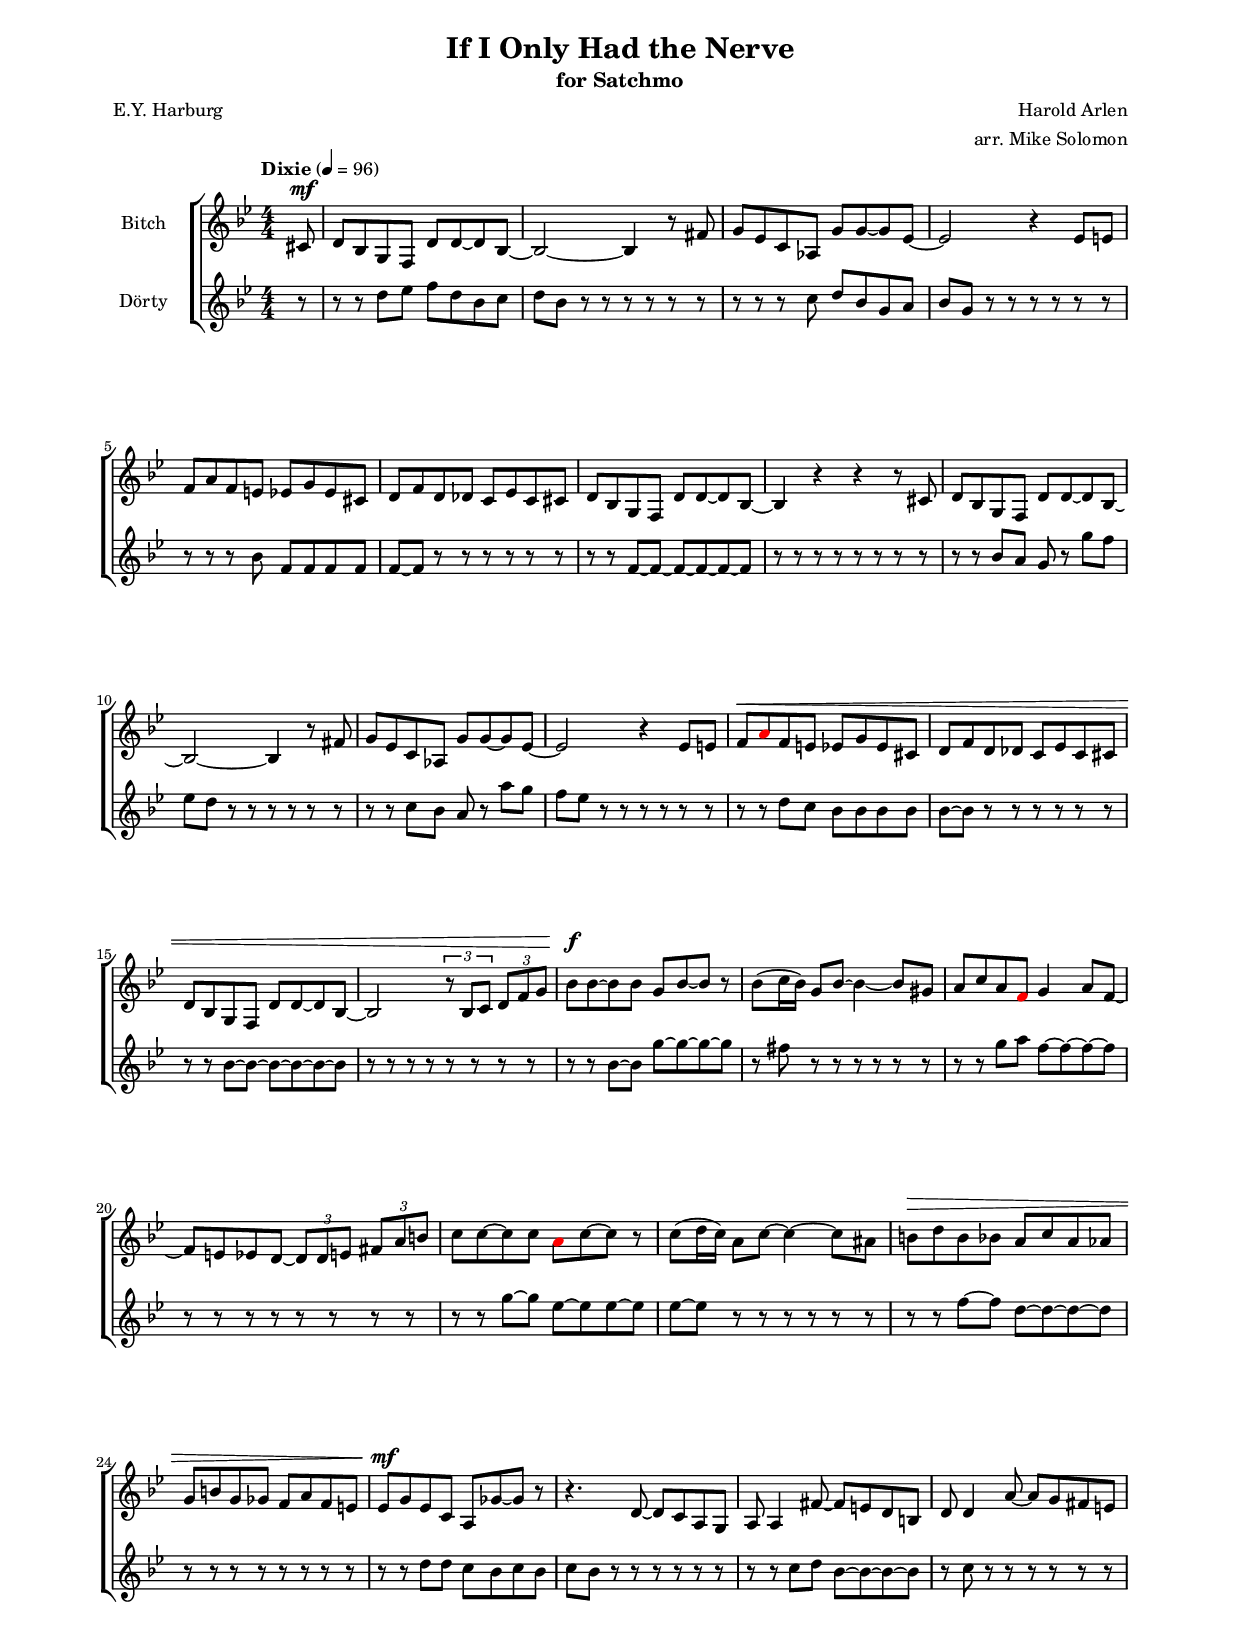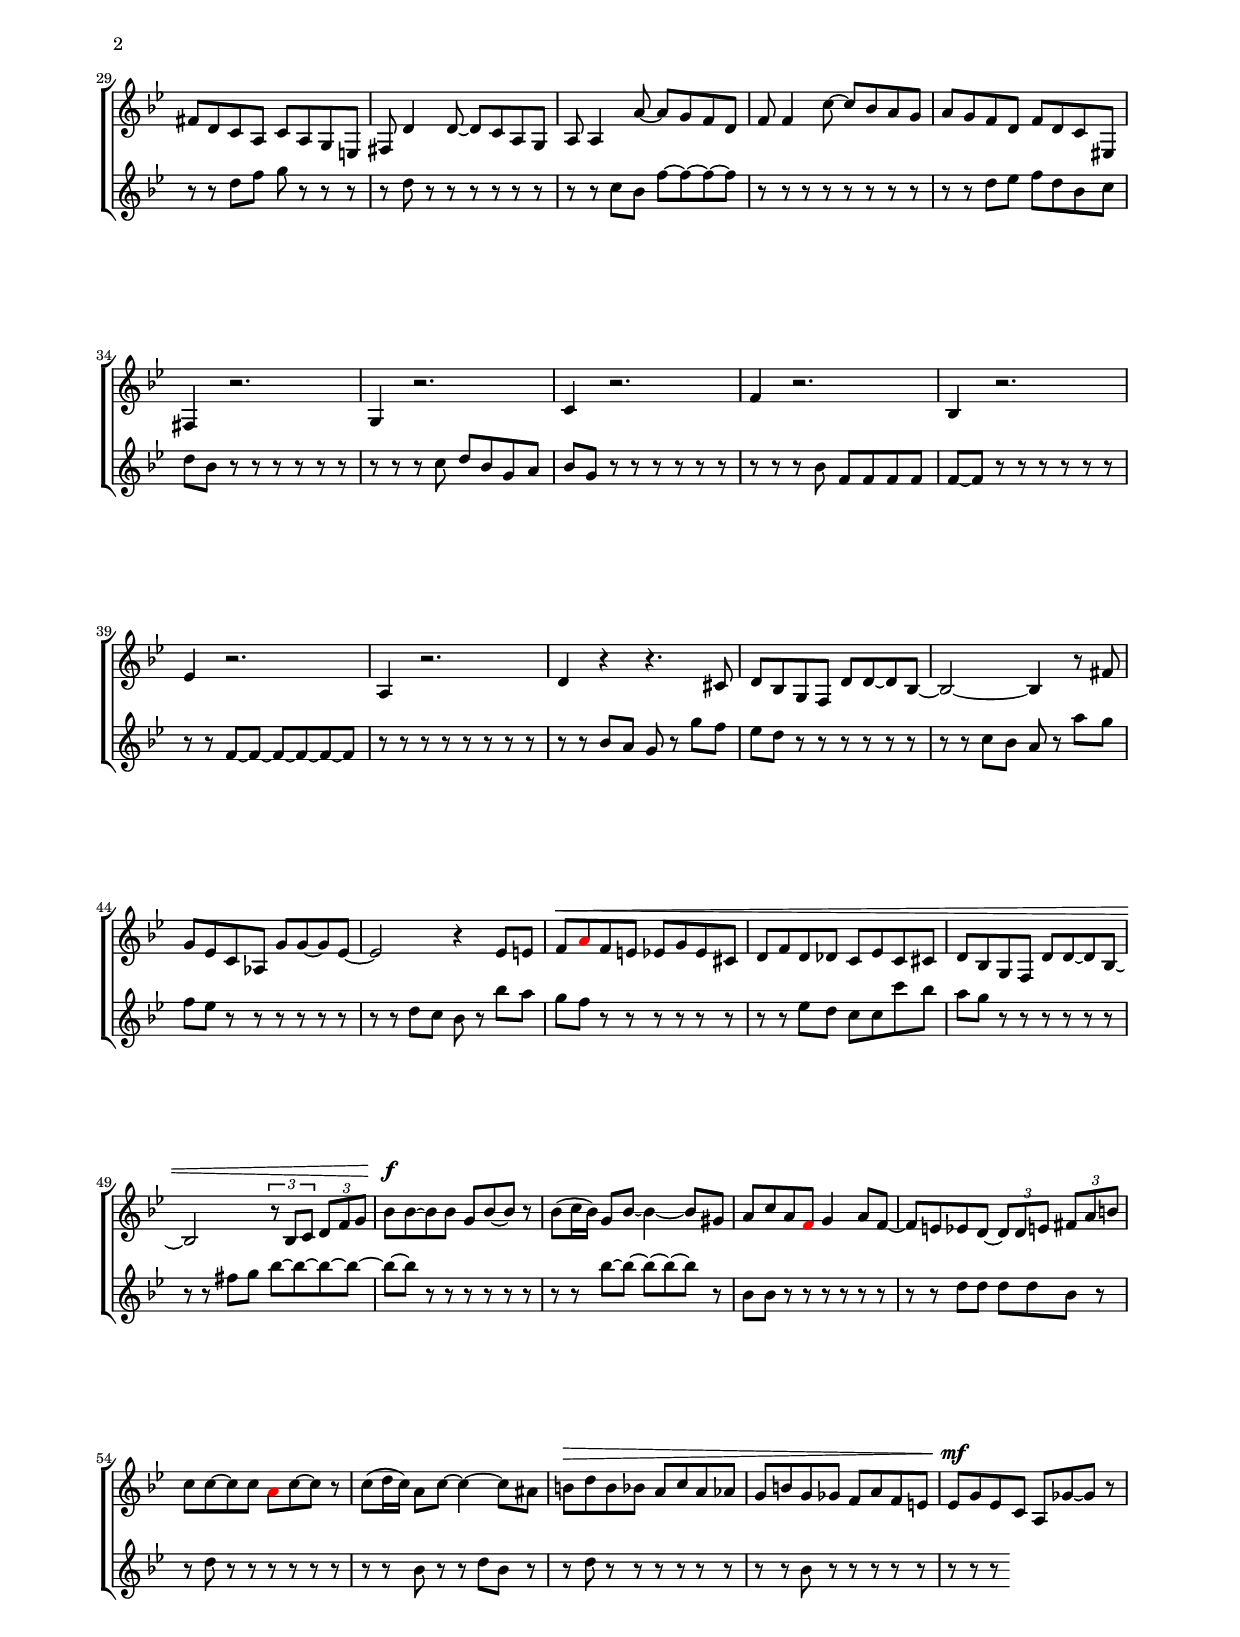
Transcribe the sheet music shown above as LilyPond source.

\version "2.19.0"
\include "defs-devel.ly"

marD = \markup \null
elsD = \markup \null
mikD = \markup \null
rynZ = \markup \null
desD = \markup \null

#(set-global-staff-size 15.87)
autoBeamInstruction = \autoBeamOn

solo = \markup \italic "solo"
psolo = \markup \italic "(solo)"
skat = \markup \italic "sit skat"
shoot = \markup \italic "SYT"

\header {
  title = "If I Only Had the Nerve"
  subtitle = "for Satchmo"
  %title = "Somewhere Over the Rainbow"
  composer = "Harold Arlen"
  poet = "E.Y. Harburg"
  arranger = "arr. Mike Solomon"
  %arranger = "arr. (anon)"
}
\paper {
  #(define fonts
    (set-global-fonts
    #:music "lilyjazz"
    #:brace "lilyjazz"
    #:roman "LilyJAZZText"
    #:sans "LilyJAZZChord"
    #:factor (/ staff-height pt 20)
  ))
  ragged-right = ##f
  left-margin = 0.75\in
  right-margin = 0.75\in
  top-margin = 0.5\in
  bottom-margin = 0.6\in
  ragged-last-bottom = ##f
  %max-systems-per-page = #2
  %oddHeaderMarkup = "FIRST FULL DRAFT 20.10.14 4:44"
  %evenHeaderMarkup = "FIRST FULL DRAFT 20.10.14 4:44"
}


#(ly:set-option 'point-and-click #f)

#(set-global-staff-size 15.87)

railroad =  {
  \once \override BreathingSign.text = \markup \musicglyph #"scripts.caesura.straight"
  \breathe
}
myred = \once \override NoteHead #'color = #red

php = \once \override Hairpin.stencil = #(parenthesize-callback ly:hairpin::print)

\paper {
  footnote-separator-markup = \markup { \column { " "\override #`(span-factor . 1/5) { \draw-hline } }}
  footnote-padding = 1\mm
  top-system-spacing = #'((basic-distance . 1) (minimum-distance . 0) (padding . 1) (stretchability . 40))
  bottom-system-spacing = #'((basic-distance . 1) (minimum-distance . 0) (padding . 1) (stretchability . 50))
  ragged-right = ##f
}

prefatoryMatter = {
  \key bes \major
  \autoBeamInstruction
  \time 4/4
}

scorePrefatoryMatter = {
  \prefatoryMatter
  \partial 8
}

midiPrefatoryMatter = {
  \prefatoryMatter
  \partial 8
}

theme = \relative c {
  cis8-\tag #'first \mf |
  d8 bes8 g8 f8 d'8 d8 ~ d8 bes8 ~ |
  bes2 ~ bes4 r8 fis'8 |
  g8 ees8 c8 aes8 g'8 g8 ~ g8 ees8 ~ |
  ees2 r4 ees8 e8 |
  f8-\tag #'second \< \tag #'second { \rred } a8 f8 e8 ees8 g8 ees8 cis8 |
  d8 f8 d8 des8 c8 ees8 c8 cis8 |
  d8 bes8 g8 f8 d'8 d8 ~ d8 bes8 ~ |
  \tag #'first { bes4 }
  \tag #'second { bes2 }
}

marks = {
  \tempo "Dixie" 4=96
  \time 4/4
  \partial 8 s8
  \repeat unfold 25 { s1 }
}

soprano = \transpose c c {
  \transpose c c' \removeWithTag #'second \theme
  r4 r4 r8
  \transpose c c' \removeWithTag #'first \theme
  \relative c' {
    \times 2/3 { r8 bes c } \times 2/3 { d f g } |
    bes8\f bes8 ~ bes8 bes8 g8 bes8 ~ bes8 r8 |
    bes8 ( c16 bes ) g8 bes8 ~ bes4 ~ bes8 gis8 |
    a8 c8 a8 \rred f8 g4 a8 f8 ~ |
    f8 e8 ees8 d8 ~ \times 2/3 { d d e } \times 2/3 { fis a b } |
    c8 c8 ~ c8 c8 \rred a8 c8 ~ c8 r8 |
    c8 ( d16 c ) a8 c8 ~ c4 ~ c8 ais8 |
    b8\> d8 b8 bes8 a8 c8 a8 aes8 |
    g8 b8 g8 ges8 f8 a8 f8 e8 |
    ees8\mf g8 ees8 c8 a8 ges'8 ~ ges8 r8 |
    r4. d8 ~ d c a g |
    a a4 fis'8 ~ fis e d b |
    d d4 a'8 ~ a g fis e |
    fis d c a c a g e |
    fis d'4 d8 ~ d c a g |
    a a4 a'8 ~ a g f d |
    f f4 c'8 ~ c bes a g |
    a g f d f d c eis, |
    fis4 r2. |
    g4 r2. |
    c4 r2. |
    f4 r2. |
    bes,4 r2. |
    ees4 r2. |
    a,4 r2. |
    d4 r4 r4. 
  }
  \transpose c c' \removeWithTag #'first \theme
  \relative c' {
      \times 2/3 { r8 bes c } \times 2/3 { d f g } |
      bes8\f bes8 ~ bes8 bes8 g8 bes8 ~ bes8 r8 |
      bes8 ( c16 bes ) g8 bes8 ~ bes4 ~ bes8 gis8 |
      a8 c8 a8 \rred f8 g4 a8 f8 ~ |
      f8 e8 ees8 d8 ~ \times 2/3 { d d e } \times 2/3 { fis a b } |
      c8 c8 ~ c8 c8 \rred a8 c8 ~ c8 r8 |
      c8 ( d16 c ) a8 c8 ~ c4 ~ c8 ais8 |
      b8\> d8 b8 bes8 a8 c8 a8 aes8 |
      g8 b8 g8 ges8 f8 a8 f8 e8 |
      ees8\mf g8 ees8 c8 a8 ges'8 ~ ges8 r8 |
  }
}

sopranoWords = \lyricmode {
}

test = {
  \transpose g g { r8 r8 r8 d''8 ees''8 f''8 d''8 bes'8 c''8 d''8 bes'8 r8 r8 r8 r8 r8 r8 r8 r8 r8 c''8 d''8 bes'8 g'8 a'8 bes'8 g'8 r8 r8 r8 r8 r8 r8 r8 r8 r8 bes'8 f'8 f'8 f'8 f'8 f'8 ~ f'8 r8 r8 r8 r8 r8 r8 r8 r8 f'8 ~ f'8 ~ f'8 ~ f'8 ~ f'8 ~ f'8 r8 r8 r8 r8 r8 r8 r8 r8 r8 r8 bes'8 a'8 g'8 r8 g''8 f''8 ees''8 d''8 r8 r8 r8 r8 r8 r8 r8 r8 c''8 bes'8 a'8 r8 a''8 g''8 f''8 ees''8 r8 r8 r8 r8 r8 r8 r8 r8 d''8 c''8 bes'8 bes'8 bes'8 bes'8 bes'8 ~ bes'8 r8 r8 r8 r8 r8 r8 r8 r8 bes'8 ~ bes'8 ~ bes'8 ~ bes'8 ~ bes'8 ~ bes'8 r8 r8 r8 r8 r8 r8 r8 r8 r8 r8 bes'8 ~ bes'8 g''8 ~ g''8 ~ g''8 ~ g''8 r8 fis''8 r8 r8 r8 r8 r8 r8 r8 r8 g''8 a''8 f''8 ~ f''8 ~ f''8 ~ f''8 r8 r8 r8 r8 r8 r8 r8 r8 r8 r8 g''8 ~ g''8 ees''8 ~ ees''8 ees''8 ~ ees''8 ees''8 ~ ees''8 r8 r8 r8 r8 r8 r8 r8 r8 f''8 ~ f''8 d''8 ~ d''8 ~ d''8 ~ d''8 r8 r8 r8 r8 r8 r8 r8 r8 r8 r8 d''8 d''8 c''8 bes'8 c''8 bes'8 c''8 bes'8 r8 r8 r8 r8 r8 r8 r8 r8 c''8 d''8 bes'8 ~ bes'8 ~ bes'8 ~ bes'8 r8 c''8 r8 r8 r8 r8 r8 r8 r8 r8 d''8 f''8 g''8 r8 r8 r8 r8 d''8 r8 r8 r8 r8 r8 r8 r8 r8 c''8 bes'8 f''8 ~ f''8 ~ f''8 ~ f''8 r8 r8 r8 r8 r8 r8 r8 r8 r8 r8 d''8 ees''8 f''8 d''8 bes'8 c''8 d''8 bes'8 r8 r8 r8 r8 r8 r8 r8 r8 r8 c''8 d''8 bes'8 g'8 a'8 bes'8 g'8 r8 r8 r8 r8 r8 r8 r8 r8 r8 bes'8 f'8 f'8 f'8 f'8 f'8 ~ f'8 r8 r8 r8 r8 r8 r8 r8 r8 f'8 ~ f'8 ~ f'8 ~ f'8 ~ f'8 ~ f'8 r8 r8 r8 r8 r8 r8 r8 r8 r8 r8 bes'8 a'8 g'8 r8 g''8 f''8 ees''8 d''8 r8 r8 r8 r8 r8 r8 r8 r8 c''8 bes'8 a'8 r8 a''8 g''8 f''8 ees''8 r8 r8 r8 r8 r8 r8 r8 r8 d''8 c''8 bes'8 r8 bes''8 a''8 g''8 f''8 r8 r8 r8 r8 r8 r8 r8 r8 ees''8 d''8 c''8 c''8 c'''8 bes''8 a''8 g''8 r8 r8 r8 r8 r8 r8 r8 r8 fis''8 g''8 bes''8 ~ bes''8 ~ bes''8 ~ bes''8 ~ bes''8 ~ bes''8 r8 r8 r8 r8 r8 r8 r8 r8 bes''8 ~ bes''8 ~ bes''8 ~ bes''8 ~ bes''8 r8 bes'8 bes'8 r8 r8 r8 r8 r8 r8 r8 r8 d''8 d''8 d''8 d''8 bes'8 r8 r8 d''8 r8 r8 r8 r8 r8 r8 r8 r8 bes'8 r8 r8 d''8 bes'8 r8 r8 d''8 r8 r8 r8 r8 r8 r8 r8 r8 bes'8 r8 r8 r8 r8 r8 r8 r8 r8 }
}


\score {
  \new ChoirStaff <<
    \new Staff \with { instrumentName = #"Bitch" %shortInstrumentName = #"M."
} <<
      \new Voice = "soprano" { << { \numericTimeSignature
	\scorePrefatoryMatter
        \soprano
      } {
	\scorePrefatoryMatter
        \marks
      } >> }
      \new Lyrics \lyricsto "soprano" {
        \sopranoWords
      }
    >>
    \new Staff \with { instrumentName = #"Dörty" %shortInstrumentName = #"E."
} <<
      \new Voice = "mezzo" { \numericTimeSignature
	\scorePrefatoryMatter
        \test
      }
    >>
  >>
  \midi{}
  \layout {
    \context {
      \Voice
      \override TextScript #'layer = #6
      \override NoteHead #'layer = #7
      \override Glissando #'breakable = ##t
      \override TupletNumber #'breakable = ##t
      \override TupletBracket #'breakable = ##t
      \override DynamicLineSpanner.direction = #UP
      \remove "Forbid_line_break_engraver"
    }
    \context {
      \Staff
      %\consists "Metronome_mark_engraver"
      \override TimeSignature #'style = #'numbered
      \override StaffSymbol #'layer = #4
      \override TimeSignature #'layer = #3
      \override TimeSignature #'whiteout = ##t
    }
    \context {
      \Lyrics
      %\override LyricText #'whiteout = ##t
      \override LyricText #'layer = #6
    }
    \context {
      \Score
      %\remove "Metronome_mark_engraver"
      \override NonMusicalPaperColumn #'allow-loose-spacing = ##f
    }
  }
}
